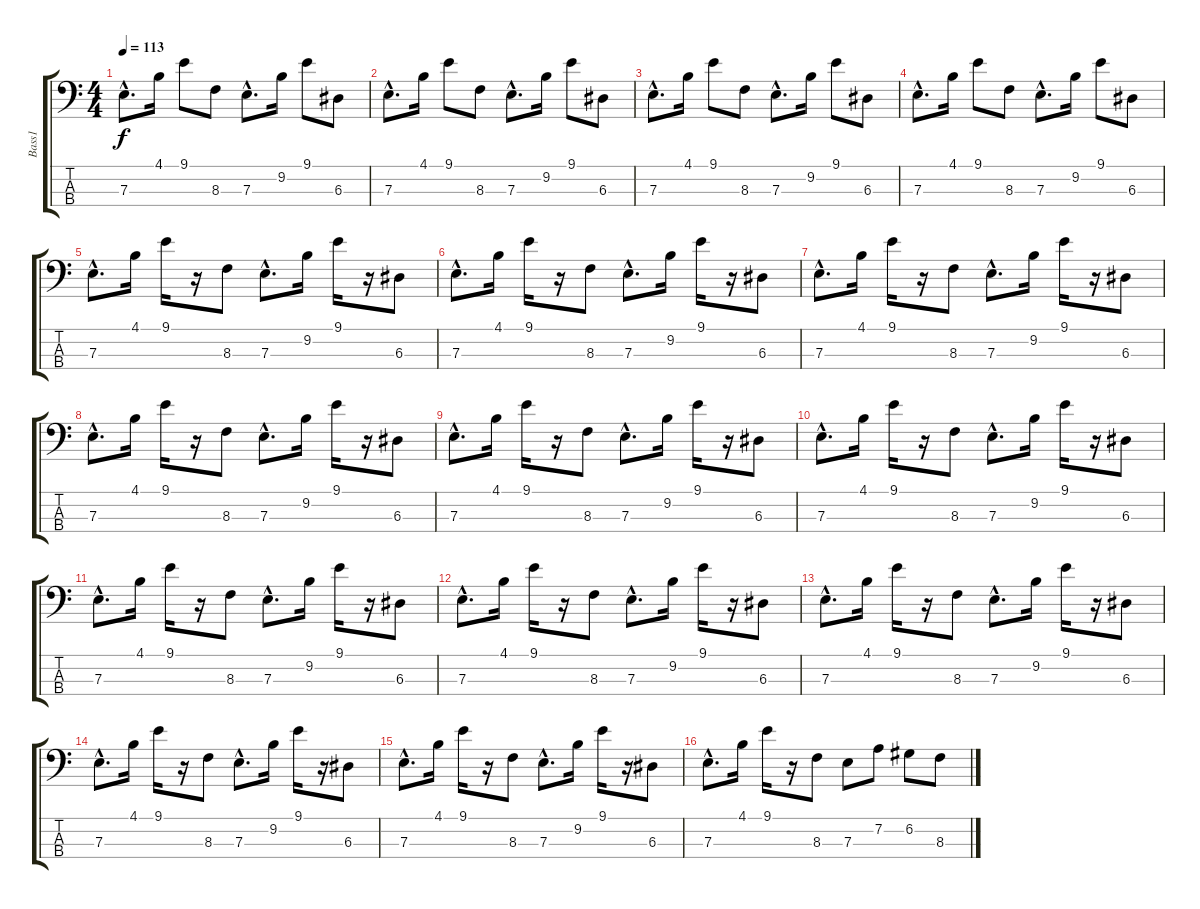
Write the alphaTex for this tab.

\track ("Bass1" "Bass1") {instrument electricbasspick}
\staff {score tabs}
\tuning (G2 D2 A1 E1) {hide}
\ts (4 4)
\tempo 113
\clef f4
\ks c
7.3{hac}.8{d dy f} 4.1.16 9.1.8 8.3.8 7.3{hac}.8{d} 9.2.16 9.1.8 6.3.8 |
7.3{hac}.8{d} 4.1.16 9.1.8 8.3.8 7.3{hac}.8{d} 9.2.16 9.1.8 6.3.8 |
7.3{hac}.8{d} 4.1.16 9.1.8 8.3.8 7.3{hac}.8{d} 9.2.16 9.1.8 6.3.8 |
7.3{hac}.8{d} 4.1.16 9.1.8 8.3.8 7.3{hac}.8{d} 9.2.16 9.1.8 6.3.8 |
7.3{hac}.8{d} 4.1.16 9.1.16 r.16 8.3.8 7.3{hac}.8{d} 9.2.16 9.1.16 r.16 6.3.8 |
7.3{hac}.8{d} 4.1.16 9.1.16 r.16 8.3.8 7.3{hac}.8{d} 9.2.16 9.1.16 r.16 6.3.8 |
7.3{hac}.8{d} 4.1.16 9.1.16 r.16 8.3.8 7.3{hac}.8{d} 9.2.16 9.1.16 r.16 6.3.8 |
7.3{hac}.8{d} 4.1.16 9.1.16 r.16 8.3.8 7.3{hac}.8{d} 9.2.16 9.1.16 r.16 6.3.8 |
7.3{hac}.8{d} 4.1.16 9.1.16 r.16 8.3.8 7.3{hac}.8{d} 9.2.16 9.1.16 r.16 6.3.8 |
7.3{hac}.8{d} 4.1.16 9.1.16 r.16 8.3.8 7.3{hac}.8{d} 9.2.16 9.1.16 r.16 6.3.8 |
7.3{hac}.8{d} 4.1.16 9.1.16 r.16 8.3.8 7.3{hac}.8{d} 9.2.16 9.1.16 r.16 6.3.8 |
7.3{hac}.8{d} 4.1.16 9.1.16 r.16 8.3.8 7.3{hac}.8{d} 9.2.16 9.1.16 r.16 6.3.8 |
7.3{hac}.8{d} 4.1.16 9.1.16 r.16 8.3.8 7.3{hac}.8{d} 9.2.16 9.1.16 r.16 6.3.8 |
7.3{hac}.8{d} 4.1.16 9.1.16 r.16 8.3.8 7.3{hac}.8{d} 9.2.16 9.1.16 r.16 6.3.8 |
7.3{hac}.8{d} 4.1.16 9.1.16 r.16 8.3.8 7.3{hac}.8{d} 9.2.16 9.1.16 r.16 6.3.8 |
7.3{hac}.8{d} 4.1.16 9.1.16 r.16 8.3.8 7.3.8 7.2.8 6.2.8 8.3.8
